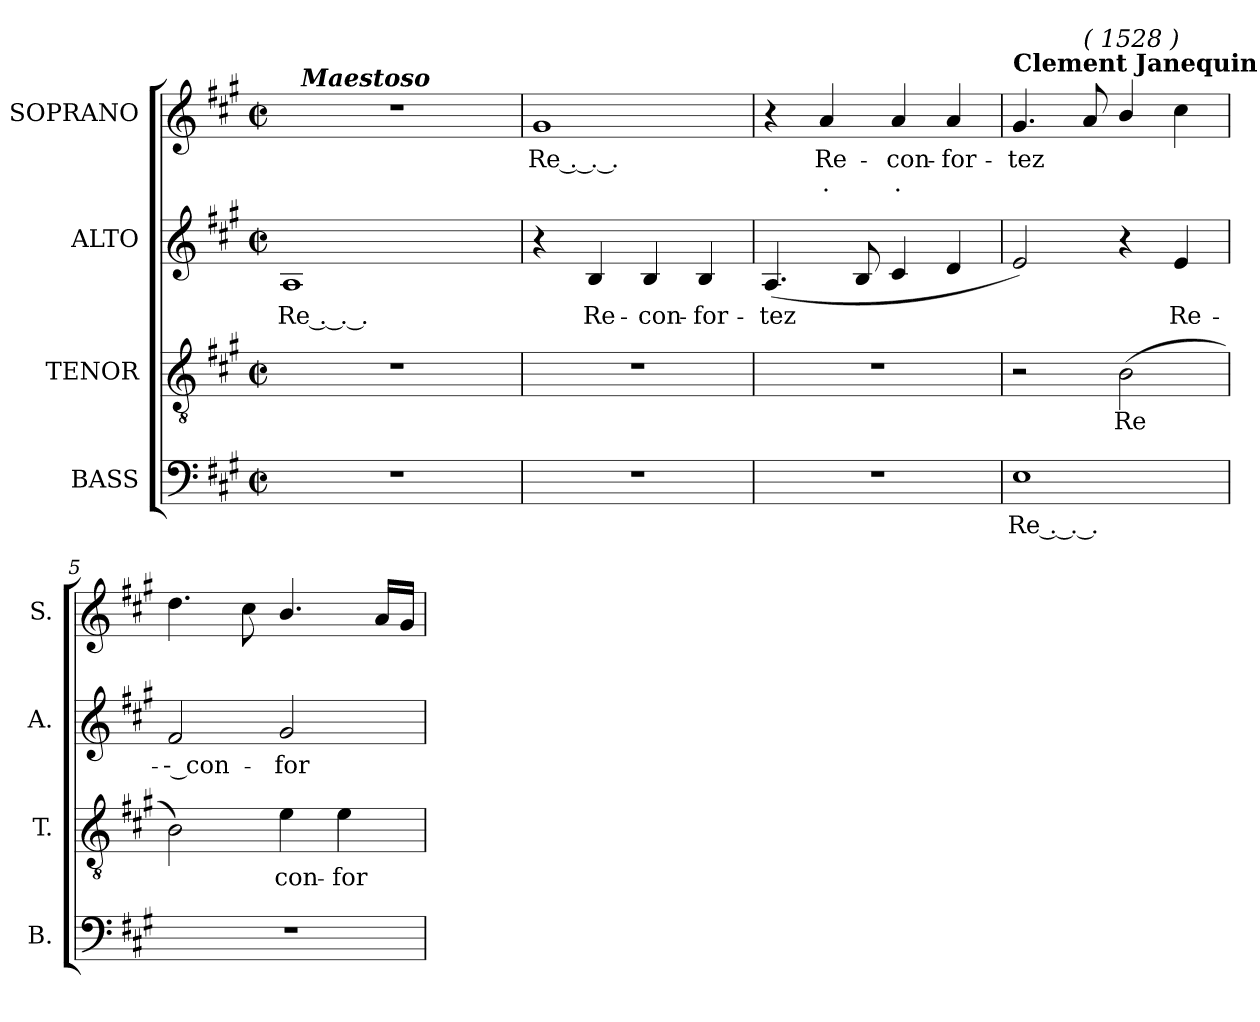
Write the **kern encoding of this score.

**kern	**text	**kern	**text	**kern	**text	**kern	**text	**text
*part4	*part4	*part3	*part3	*part2	*part2	*part1	*part1	*part1
*staff4	*staff4	*staff3	*staff3	*staff2	*staff2	*staff1	*staff1	*staff1
*I"BASS	*	*I"TENOR	*	*I"ALTO	*	*I"SOPRANO	*	*
*I'B.	*	*I'T.	*	*I'A.	*	*I'S.	*	*
!!LO:PB:g=z
*clefF4	*	*clefGv2	*	*clefG2	*	*clefG2	*	*
*	*	*ITrd7c12	*	*	*	*	*	*
*k[f#c#g#]	*	*k[f#c#g#]	*	*k[f#c#g#]	*	*k[f#c#g#]	*	*
*f#:	*	*f#:	*	*f#:	*	*f#:	*	*
*M2/2	*	*M2/2	*	*M2/2	*	*M2/2	*	*
*met(c|)	*	*met(c|)	*	*met(c|)	*	*met(c|)	*	*
*MM100	*	*MM100	*	*MM100	*	*MM100	*	*
=1	=1	=1	=1	=1	=1	=1	=1	=1
!	!	!	!	!	!	!LO:TX:a:B:t=Editor&colon;  John Henry Fowler	!	!
!	!	!	!	!	!	!LO:TX:a:i:t=( Revision&colon;  7 - 22 - 2007 )	!	!
!	!	!	!	!	!LO:LY:b:color=#000000	!	!	!
*	*	*	*	*	*	*^	*	*
1r	.	1r	.	1Ai	Re . . .	1r	32ryy	.	.
.	.	.	.	.	.	.	512.ryy	.	.
!	!	!	!	!	!	!	!LO:TX:a:Bi:t=Maestoso	!	!
.	.	.	.	.	.	.	2ryy	.	.
.	.	.	.	.	.	.	4ryy	.	.
.	.	.	.	.	.	.	8ryy	.	.
.	.	.	.	.	.	.	16ryy	.	.
.	.	.	.	.	.	.	64ryy	.	.
.	.	.	.	.	.	.	128ryy	.	.
.	.	.	.	.	.	.	256ryy	.	.
.	.	.	.	.	.	.	1024ryy	.	.
*	*	*	*	*	*	*v	*v	*	*
=2	=2	=2	=2	=2	=2	=2	=2	=2
*	*	*	*	*	*	*^	*	*
!	!	!	!	!	!	!	!	!LO:LY:b:color=#000000	!
*	*	*	*	*	*	*v	*v	*	*
1r	.	1r	.	4r	.	1g#i	Re . . .	.
!	!	!	!	!	!LO:LY:b:color=#000000	!	!	!
.	.	.	.	4Bi/	Re-	.	.	.
!	!	!	!	!	!LO:LY:b:color=#000000	!	!	!
.	.	.	.	4Bi/	-con-	.	.	.
!	!	!	!	!	!LO:LY:b:color=#000000	!	!	!
.	.	.	.	4Bi/	-for-	.	.	.
=3	=3	=3	=3	=3	=3	=3	=3	=3
!	!	!	!	!	!LO:LY:b:color=#000000	!	!	!
1r	.	1r	.	(4.Ai/	-tez	4r	.	.
!	!	!	!	!	!	!	!LO:LY:b:color=#000000	!LO:LY:b:color=#000000
.	.	.	.	.	.	4ai/	Re-	-.
.	.	.	.	8Bi/	.	.	.	.
!	!	!	!	!	!	!	!LO:LY:b:color=#000000	!LO:LY:b:color=#000000
.	.	.	.	4c#i/	.	4ai/	con-	-.
!	!	!	!	!	!	!	!LO:LY:b:color=#000000	!
.	.	.	.	4di/	.	4ai/	for-	.
=4	=4	=4	=4	=4	=4	=4	=4	=4
!	!LO:LY:b:color=#000000	!	!	!	!	!	!	!
!	!	!	!	!	!	!LO:TX:a:B:t=Clement Janequin	!	!
!	!	!	!	!	!	!	!LO:LY:b:color=#000000	!
1Ei	Re . . .	2r	.	2ei/)	.	4.g#i/	-tez	.
!	!	!	!	!	!	!LO:TX:a:i:t=( 1528 )	!	!
.	.	.	.	.	.	8ai/	.	.
!	!	!	!LO:LY:b:color=#000000	!	!	!	!	!
.	.	(2BBi\	Re	4r	.	4bi/	.	.
!	!	!	!	!	!LO:LY:b:color=#000000	!	!	!
.	.	.	.	4ei/	Re-	4cc#i\	.	.
!!LO:LB:g=z
=5	=5	=5	=5	=5	=5	=5	=5	=5
!	!	!	!	!	!LO:LY:b:color=#000000	!	!	!
1r	.	2BBi\)	.	2f#i/	-- con-	4.ddi\	.	.
.	.	.	.	.	.	8cc#i\	.	.
!	!	!	!LO:LY:b:color=#000000	!	!	!	!	!
!	!	!	!	!	!LO:LY:b:color=#000000	!	!	!
.	.	4Ei\	con-	2g#i/	-for-	4.bi/	.	.
!	!	!	!LO:LY:b:color=#000000	!	!	!	!	!
.	.	4Ei\	-for-	.	.	.	.	.
.	.	.	.	.	.	16ai/LL	.	.
.	.	.	.	.	.	16g#i/JJ	.	.
=	=	=	=	=	=	=	=	=
*-	*-	*-	*-	*-	*-	*-	*-	*-
